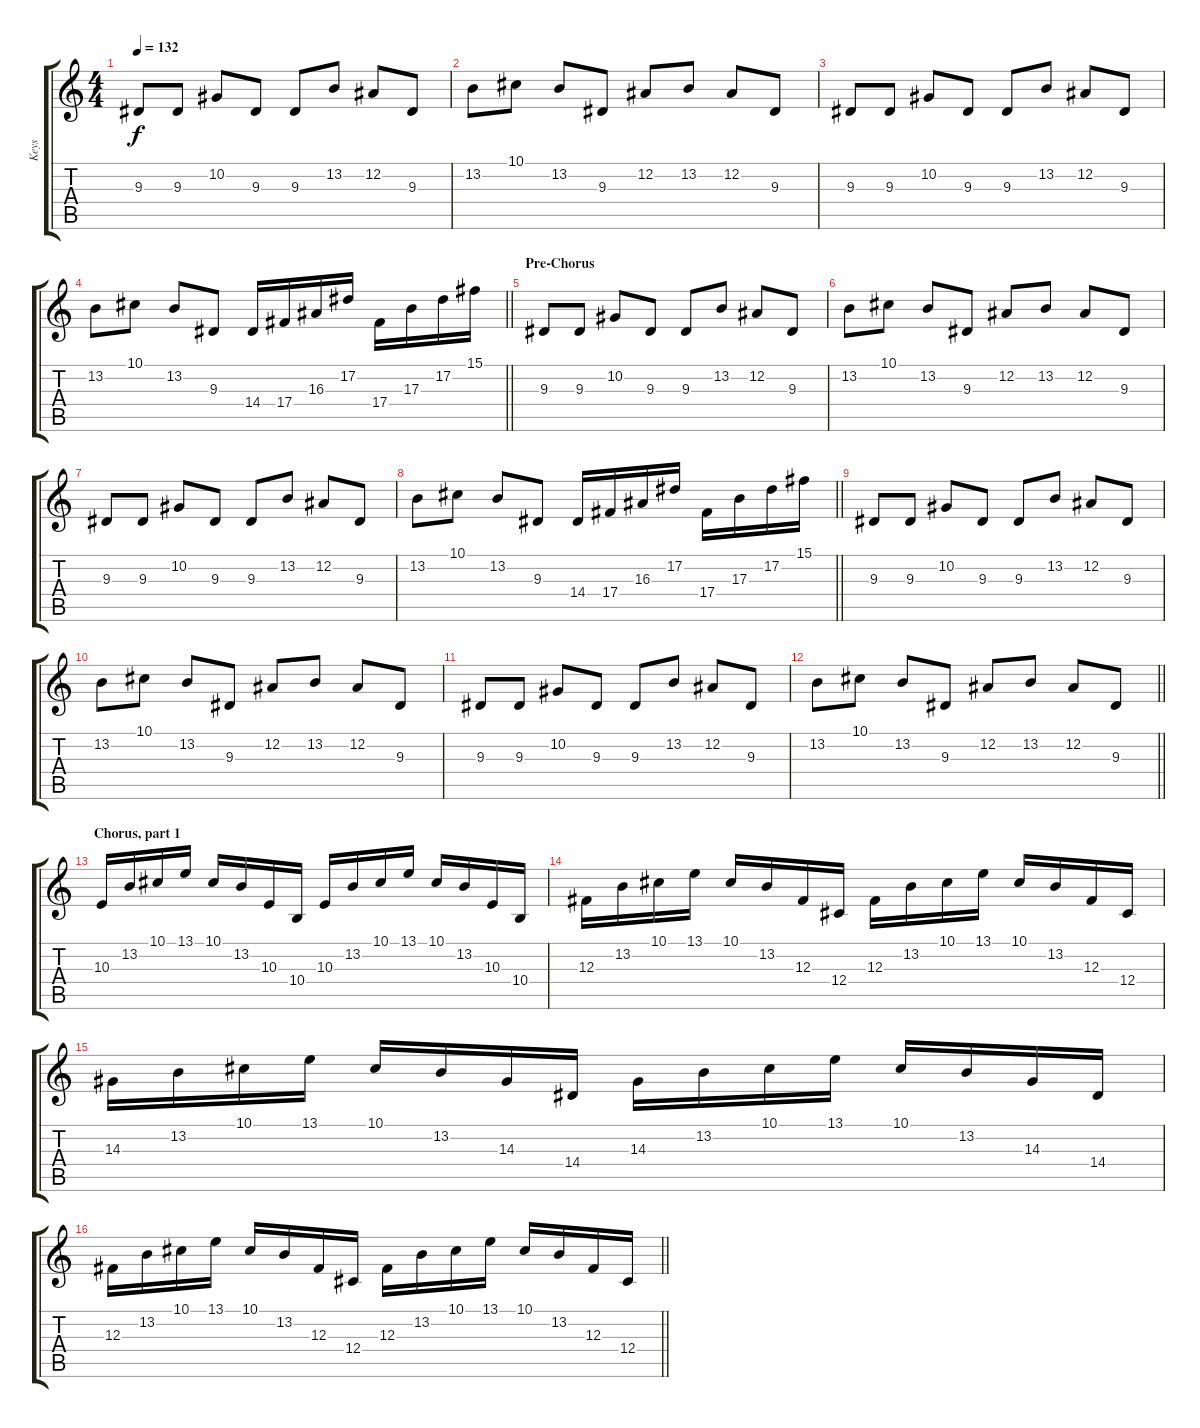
\track ("Keys" "Keys") {instrument lead8bassandlead}
\staff {score tabs}
\tuning (Eb4 Bb3 Gb3 Db3 Ab2 Db2) {hide}
\ts (4 4)
\tempo 132
\clef g2
\ks c
9.3.8{dy f} 9.3.8 10.2.8 9.3.8 9.3.8 13.2.8 12.2.8 9.3.8 |
13.2.8 10.1.8 13.2.8 9.3.8 12.2.8 13.2.8 12.2.8 9.3.8 |
9.3.8 9.3.8 10.2.8 9.3.8 9.3.8 13.2.8 12.2.8 9.3.8 |
\barLineRight lightlight
13.2.8 10.1.8 13.2.8 9.3.8 14.4.16 17.4.16 16.3.16 17.2.16 17.4.16 17.3.16 17.2.16 15.1.16 |
\section ("" "Pre-Chorus")
9.3.8 9.3.8 10.2.8 9.3.8 9.3.8 13.2.8 12.2.8 9.3.8 |
13.2.8 10.1.8 13.2.8 9.3.8 12.2.8 13.2.8 12.2.8 9.3.8 |
9.3.8 9.3.8 10.2.8 9.3.8 9.3.8 13.2.8 12.2.8 9.3.8 |
\barLineRight lightlight
13.2.8 10.1.8 13.2.8 9.3.8 14.4.16 17.4.16 16.3.16 17.2.16 17.4.16 17.3.16 17.2.16 15.1.16 |
9.3.8 9.3.8 10.2.8 9.3.8 9.3.8 13.2.8 12.2.8 9.3.8 |
13.2.8 10.1.8 13.2.8 9.3.8 12.2.8 13.2.8 12.2.8 9.3.8 |
9.3.8 9.3.8 10.2.8 9.3.8 9.3.8 13.2.8 12.2.8 9.3.8 |
\barLineRight lightlight
13.2.8 10.1.8 13.2.8 9.3.8 12.2.8 13.2.8 12.2.8 9.3.8 |
\section ("" "Chorus, part 1")
10.3.16{volume 6 instrument lead2sawtooth} 13.2.16 10.1.16 13.1.16 10.1.16 13.2.16 10.3.16 10.4.16 10.3.16 13.2.16 10.1.16 13.1.16 10.1.16 13.2.16 10.3.16 10.4.16 |
12.3.16 13.2.16 10.1.16 13.1.16 10.1.16 13.2.16 12.3.16 12.4.16 12.3.16 13.2.16 10.1.16 13.1.16 10.1.16 13.2.16 12.3.16 12.4.16 |
14.3.16 13.2.16 10.1.16 13.1.16 10.1.16 13.2.16 14.3.16 14.4.16 14.3.16 13.2.16 10.1.16 13.1.16 10.1.16 13.2.16 14.3.16 14.4.16 |
\barLineRight lightlight
12.3.16 13.2.16 10.1.16 13.1.16 10.1.16 13.2.16 12.3.16 12.4.16 12.3.16 13.2.16 10.1.16 13.1.16 10.1.16 13.2.16 12.3.16 12.4.16
